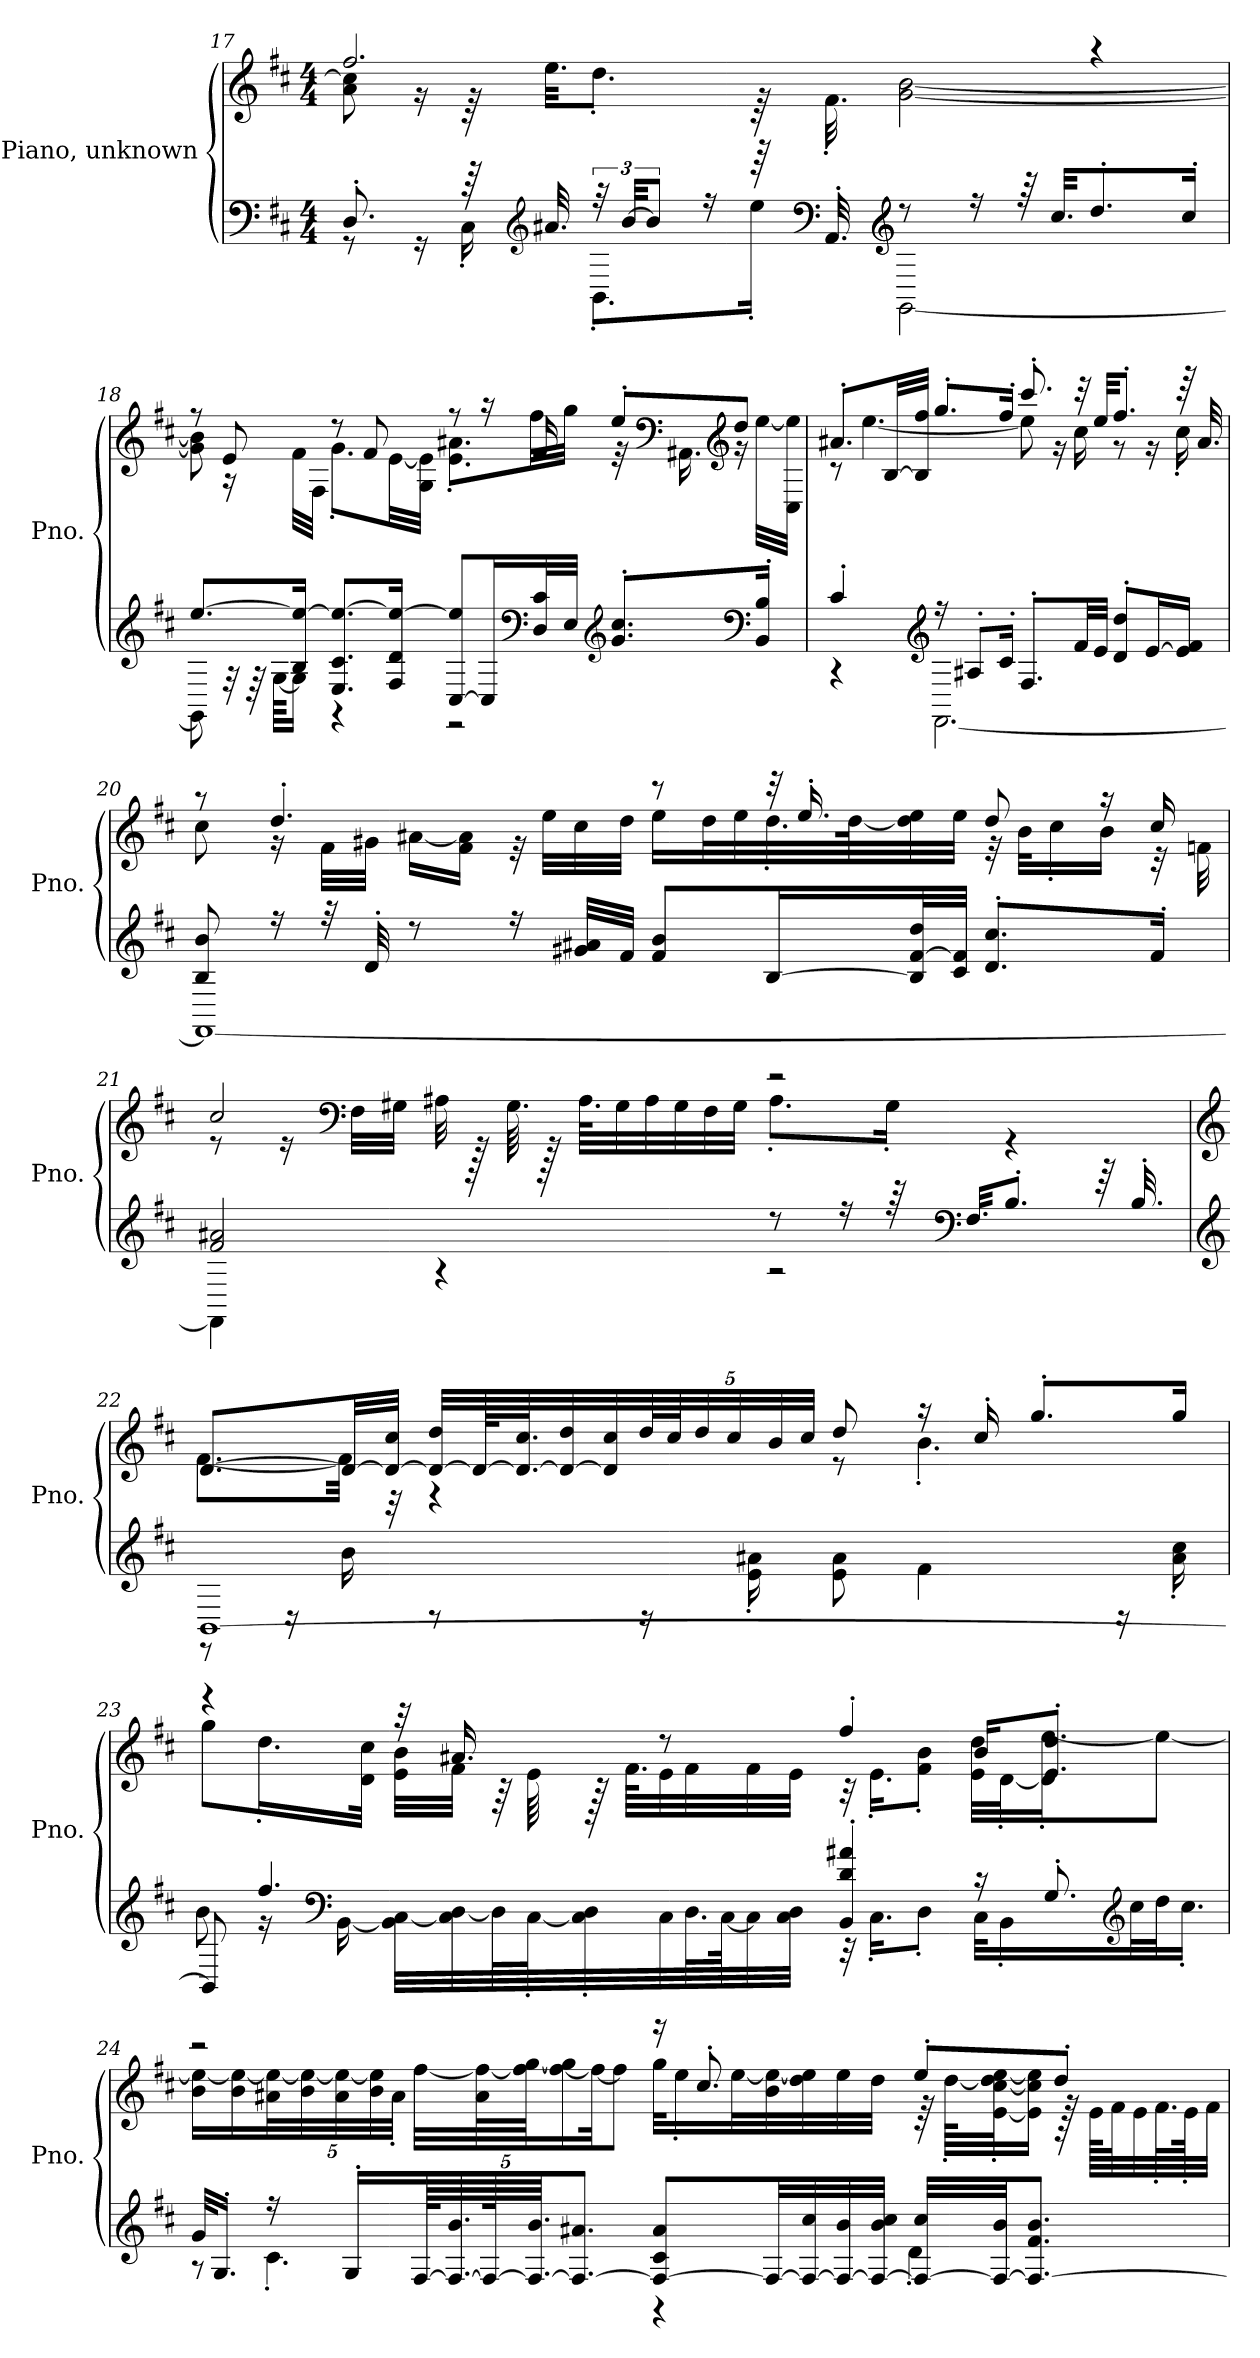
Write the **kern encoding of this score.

**kern	**kern
*part1	*part1
*staff2	*staff1
*I"Piano, unknown	*
*I'Pno.	*
!!LO:LB:g=z
*clefF4	*clefG2
*k[f#c#]	*k[f#c#]
*M4/4	*M4/4
=17	=17
*^	*^
8.D'/	8r	2.ff#/	8a\ 8cc#\]
.	16r	.	16r
64r	16C#'\	.	64r
*clefG2	*	*	*
32.a#X/	.	.	32.ee\KKL
48r	8.BB'\L	.	8.dd'\J
[48b/KKL	.	.	.
12b/J]	.	.	.
16r	.	.	.
64r	16ee'\Jk	.	64r
*clefF4	*	*	*
32.AA'/	.	.	32.f#'\
*clefG2	*	*	*
8r	[2GG\	.	[2g\ [2b\
16r	.	.	.
64r	.	.	.
32.cc#/KKL	.	.	.
8.dd'/	.	4r	.
16cc#'/Jk	.	.	.
!!LO:LB:g=z	!!
=18	=18	=18	=18
[8.ee/L	8GG\]	8r	8g\] 8b\]
.	32r	8e/	16r
.	64r	.	.
.	[64G\KKLL	.	.
16B/ 16ee/_Jk	16G\JJ]	.	32f#\LLL
.	.	.	32F#\JJJ
8.E/ 8.c#/ 8.ee/_L	4r	8r	8.g'\L
.	.	8f#/	.
16F#/ 16d/ 16ee/_Jk	.	.	[32e\LL
.	.	.	32G\ 32e\]JJJ
[8C#/ 8ee/]L	2r	8r	8.e\' 8.a#X\'L
16C#/L]	.	16r	.
*clefF4	*	*	*
32D/ 32c#/L	.	16f#/	32ff#\LL
32E/JJJ	.	.	32gg\JJJ
*clefG2	*	*	*
8.g/' 8.cc#/'L	.	8ee'/L	32r
*	*	*clefF4	*
.	.	.	16.AA#X\
*	*	*clefG2	*
.	.	8dd/J	16r
*clefF4	*	*	*
16BB/' 16B/'Jk	.	.	[32ee\LLL
.	.	.	32C#\ 32ee\]JJJ
!!LO:LB:g=z	!!
=19	=19	=19	=19
4c#'/	4r	8.a#X'/L	8r
.	.	.	[4.ee\
.	.	[32B/LL	.
.	.	32B/] 32ff#/JJJ	.
*clefG2	*	*	*
16r	[2.FF#\	8.gg'/L	.
8A#X'/L	.	.	.
16c#'/Jk	.	16ff#'/Jk	.
8.F#'/L	.	8.ccc#'/	8ee\]
.	.	.	16r
32f#/LL	.	32r	16cc#\
32e/JJJ	.	32ee/KKL	.
8d/' 8dd/'L	.	8.ff#'/J	8r
[16e/L	.	.	16r
16e/] 16f#/JJ	.	64r	16cc#'\
.	.	32.a#/	.
!!LO:LB:g=z	!!
=20	=20	=20	=20
8B/ 8b/	1FF#_	8r	8cc#\
16r	.	4.dd'/	16r
32r	.	.	32f#\LLL
32d'/	.	.	32g#X\JJJ
8r	.	.	[16a#X\LL
.	.	.	16f#\ 16a#\]JJ
16r	.	.	32r
.	.	.	32ee\LLL
32g#X/ 32a#X/LLL	.	.	32cc#\
32f#/JJJ	.	.	32dd\JJJ
8f#/ 8b/L	.	8r	16ee\LL
.	.	.	32dd\L
.	.	.	32ee\
[16B/L	.	32r	32.dd'\
.	.	16.ee'/	.
.	.	.	[64dd\K
32B/] [32f#/ 32dd/L	.	.	32dd\] 32ee\
32c#/ 32f#/]JJJ	.	.	32ee\JJJ
8.d/' 8.cc#/'L	.	8dd/	32r
.	.	.	32b\KLL
.	.	.	16cc#'\
.	.	16r	16b\JJ
16f#'/Jk	.	16cc#/	32r
.	.	.	32fn\
!!LO:LB:g=z	!!
=21	=21	=21	=21
2f#/ 2a#X/	4FF#\]	2cc#/	8r
.	.	.	16r
*	*	*clefF4	*
.	.	.	32F#\LLL
.	.	.	32G#X\JJJ
.	4r	.	32A#X\
.	.	.	128r
.	.	.	64.G#\
.	.	.	128r
.	.	.	64.A#\KLLL
.	.	.	32G#\
.	.	.	32A#\
.	.	.	32G#\
.	.	.	32F#\
.	.	.	32G#\JJJ
8r	2r	2r	8.A#'\L
16r	.	.	.
64r	.	.	16G#'\Jk
*clefF4	*	*	*
32.F#/KKL	.	.	.
8.B'/J	.	.	4r
64r	.	.	.
32.B'/	.	.	.
!!LO:PB:g=z	!!
=22	=22	=22	=22
*clefG2	*	*clefG2	*
[1BB	8r	[8.d/L	[8.f#\L
.	16r	.	.
.	16b\	32d/LL_	32f#\Jkk]
.	.	32d/_ 32cc#/JJJ	32r
.	8r	32d/_ 32dd/LLL	4r
.	.	128d/KL_	.
.	.	64.d/_ 64.cc#/J	.
.	.	32d/_ 32dd/	.
.	.	32d/] 32cc#/	.
*	*	*Xbrackettup	*
.	16r	80dd/L	.
.	.	80cc#/J	.
.	.	40dd/	.
.	.	40cc#/	.
.	16e\' 16a#X\'	.	.
.	.	40b/	.
.	.	40cc#/JJJ	.
.	8e\ 8a#\	8dd/	8r
.	4f#\	16r	4.b'\
.	.	16cc#'/	.
.	.	8.gg'/L	.
.	16r	.	.
.	16a#\' 16cc#\'	16gg/Jk	.
!!LO:LB:g=z	!!
=23	=23	=23	=23
8BB/]	8b\	4r	8gg\L
4.ff#/	16r	.	16.dd'\L
*clefF4	*	*	*
.	[16BB\	.	.
.	.	.	32d\ 32cc#\JJk
.	32BB\] [32C#\LLL	32r	32e\ 32b\LLL
.	32C#\] [32D\	16.a#X/	32f#\JJJ
.	64D\L]	.	64r
.	[64C#'\J	.	64e\
.	32C#\]' 32D\'	.	128r
.	.	.	64.f#\KLLL
.	32C#\	8r	32e\
.	64.D\L	.	32f#\
.	[128C#\JK	.	.
.	32C#\]	.	32f#\
.	32C#\ 32D\JJJ	.	32e\JJJ
4BB/' 4d/' 4a#X/'	32r	4ff#'/	32r
.	16.C#'\KL	.	16.e'\KL
.	8D'\J	.	8f#\' 8b\'J
16r	32C#\KLL	16b/KL	32e\ 32dd\LLL
.	16BB'\	.	[32d'\J
8.G'/	.	8.e/' 8.dd/'J	16d\]' [16ee\'J
*clefG2	*	*	*
.	32cc#\L	.	.
.	32dd\J	.	8ee\J_
.	16.cc#'\JJ	.	.
!!LO:LB:g=z	!!
=24	=24	=24	=24
32g/KLL	8r	2r	16b\ 16ee\_LL
16.G'/JJ	.	.	.
.	.	.	16b\ 16ee\_
16r	4.c#'\	.	40a#X\ 40ee\_L
.	.	.	40b\ 40ee\_
.	.	.	40a#\ 40ee\_
16G'/LL	.	.	.
.	.	.	40b\ 40ee\]
.	.	.	40a#'\JJJ
[128F#/KLL	.	.	[40ff#\LLL
64.F#/_ 64.b/	.	.	.
.	.	.	80a#\ 80ff#\_L
128F#/K_	.	.	.
.	.	.	80ff#\] [80gg\JJ
64.F#/_ 64.b/JJJ	.	.	.
.	.	.	[20ff#\ 20gg\]
8.F#/_ 8.a#X/J	.	.	.
.	.	.	40ff#\JK_
.	.	.	8ff#\J]
8F#/_ 8c#/ 8a#/L	4r	16r	32gg\KLL
.	.	.	16ee'\
.	.	8.cc#'/	.
.	.	.	[32ee\L
32F#/LL_	.	.	32b\ 32ee\_
32F#/_ 32cc#/	.	.	32dd\ 32ee\]
32F#/_ 32b/	.	.	32ee\
32F#/_ 32b/ 32cc#/JJJ	.	.	32dd\JJJ
32F#/_ 32cc#/LLL	4d'\	8ee'/L	64r
.	.	.	[64dd'\KLLL
32F#/_ 32b/JJ	.	.	[32e\' [32cc#\' 32dd\]' [32ee\'J
8.F#/_ 8.f#/ 8.b/J	.	.	16e\] 16cc#\] 16ee\]JJ
.	.	8dd'/J	128r
.	.	.	128e\KLLLL
.	.	.	64f#\J
.	.	.	32e\
.	.	.	64.f#'\L
.	.	.	128e'\JK
.	.	.	32f#\JJJ
*v	*v	*	*
*	*v	*v
=	=
*-	*-
